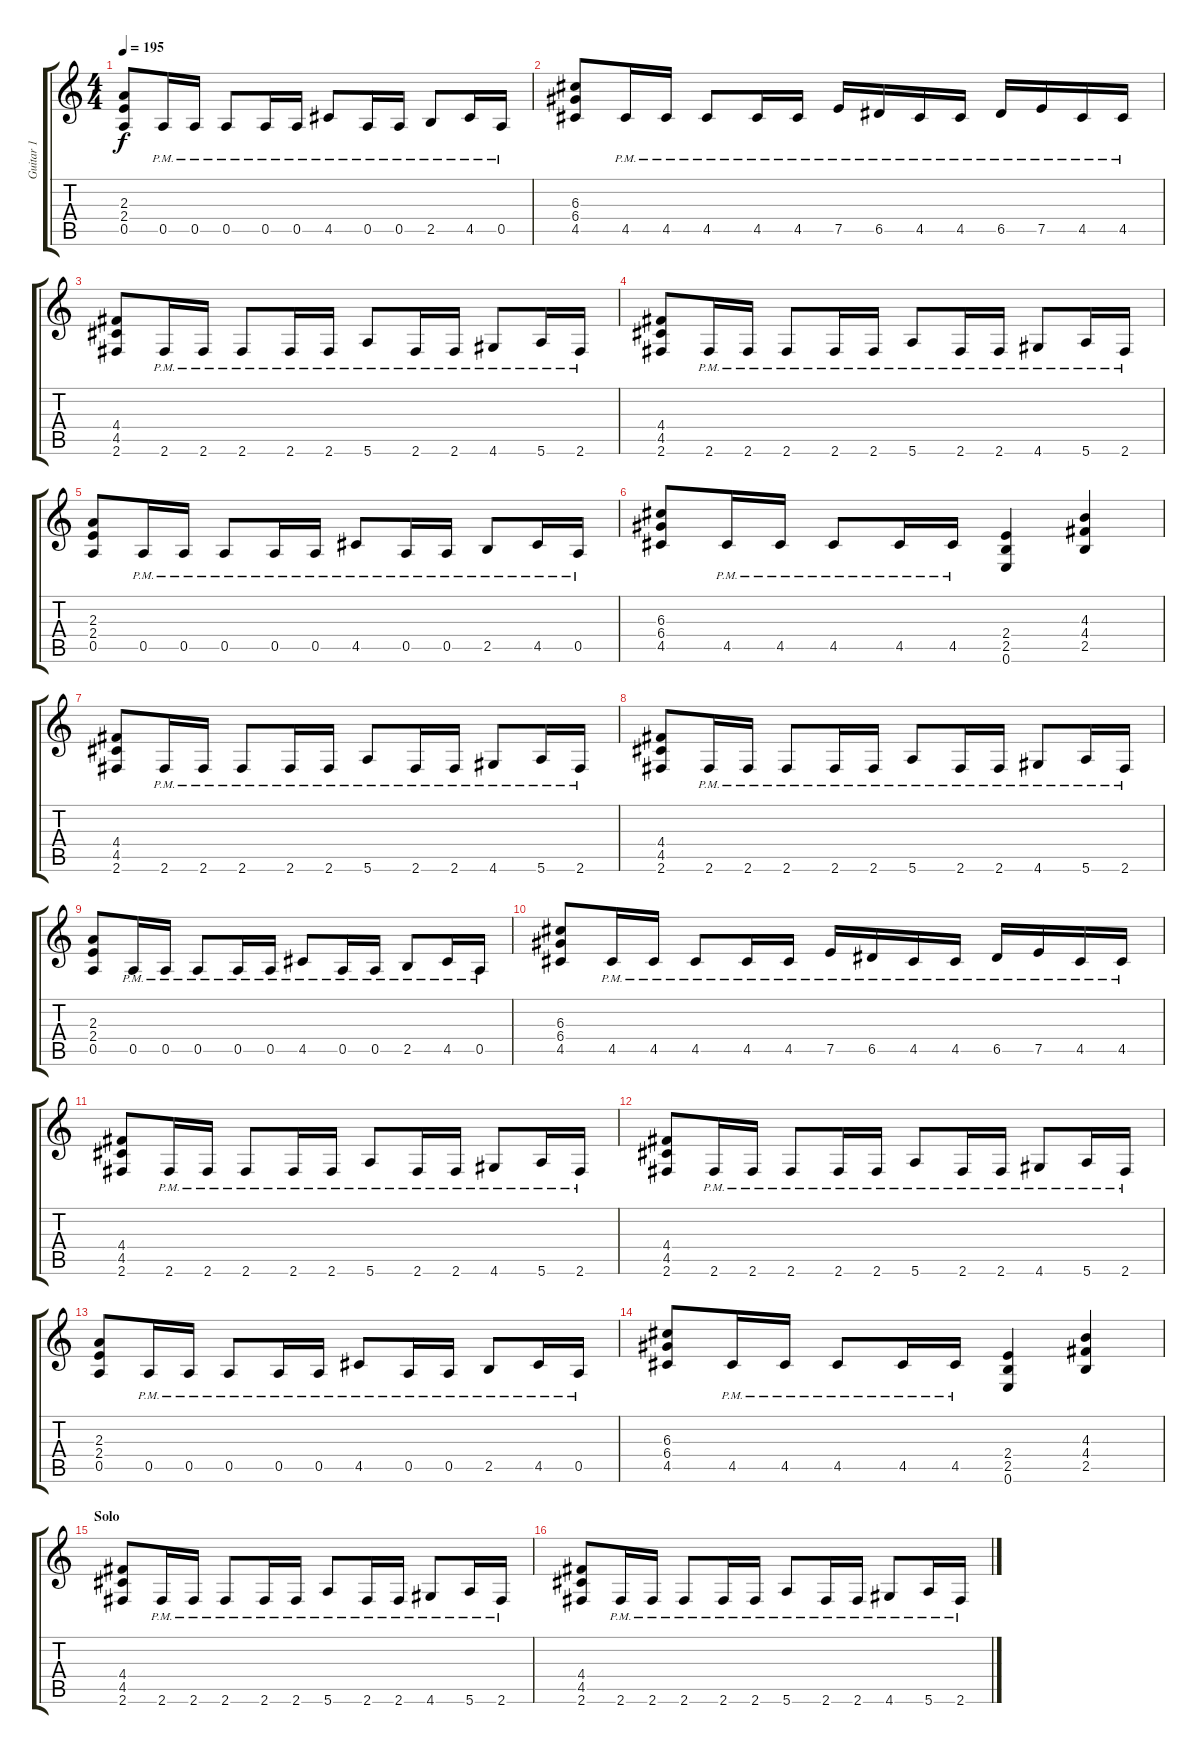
\track ("Guitar 1" "Guitar 1") {instrument distortionguitar}
\staff {score tabs}
\tuning (E4 B3 G3 D3 A2 E2) {hide}
\ts (4 4)
\tempo 195
\clef g2
\ks c
(2.3 2.4 0.5).8{dy f} 0.5{pm}.16 0.5{pm}.16 0.5{pm}.8 0.5{pm}.16 0.5{pm}.16 4.5{pm}.8 0.5{pm}.16 0.5{pm}.16 2.5{pm}.8 4.5{pm}.16 0.5{pm}.16 |
(6.3 6.4 4.5).8 4.5{pm}.16 4.5{pm}.16 4.5{pm}.8 4.5{pm}.16 4.5{pm}.16 7.5{pm}.16 6.5{pm}.16 4.5{pm}.16 4.5{pm}.16 6.5{pm}.16 7.5{pm}.16 4.5{pm}.16 4.5{pm}.16 |
(4.4 4.5 2.6).8 2.6{pm}.16 2.6{pm}.16 2.6{pm}.8 2.6{pm}.16 2.6{pm}.16 5.6{pm}.8 2.6{pm}.16 2.6{pm}.16 4.6{pm}.8 5.6{pm}.16 2.6{pm}.16 |
(4.4 4.5 2.6).8 2.6{pm}.16 2.6{pm}.16 2.6{pm}.8 2.6{pm}.16 2.6{pm}.16 5.6{pm}.8 2.6{pm}.16 2.6{pm}.16 4.6{pm}.8 5.6{pm}.16 2.6{pm}.16 |
(2.3 2.4 0.5).8 0.5{pm}.16 0.5{pm}.16 0.5{pm}.8 0.5{pm}.16 0.5{pm}.16 4.5{pm}.8 0.5{pm}.16 0.5{pm}.16 2.5{pm}.8 4.5{pm}.16 0.5{pm}.16 |
(6.3 6.4 4.5).8 4.5{pm}.16 4.5{pm}.16 4.5{pm}.8 4.5{pm}.16 4.5{pm}.16 (2.4 2.5 0.6).4 (4.3 4.4 2.5).4 |
(4.4 4.5 2.6).8 2.6{pm}.16 2.6{pm}.16 2.6{pm}.8 2.6{pm}.16 2.6{pm}.16 5.6{pm}.8 2.6{pm}.16 2.6{pm}.16 4.6{pm}.8 5.6{pm}.16 2.6{pm}.16 |
(4.4 4.5 2.6).8 2.6{pm}.16 2.6{pm}.16 2.6{pm}.8 2.6{pm}.16 2.6{pm}.16 5.6{pm}.8 2.6{pm}.16 2.6{pm}.16 4.6{pm}.8 5.6{pm}.16 2.6{pm}.16 |
(2.3 2.4 0.5).8 0.5{pm}.16 0.5{pm}.16 0.5{pm}.8 0.5{pm}.16 0.5{pm}.16 4.5{pm}.8 0.5{pm}.16 0.5{pm}.16 2.5{pm}.8 4.5{pm}.16 0.5{pm}.16 |
(6.3 6.4 4.5).8 4.5{pm}.16 4.5{pm}.16 4.5{pm}.8 4.5{pm}.16 4.5{pm}.16 7.5{pm}.16 6.5{pm}.16 4.5{pm}.16 4.5{pm}.16 6.5{pm}.16 7.5{pm}.16 4.5{pm}.16 4.5{pm}.16 |
(4.4 4.5 2.6).8 2.6{pm}.16 2.6{pm}.16 2.6{pm}.8 2.6{pm}.16 2.6{pm}.16 5.6{pm}.8 2.6{pm}.16 2.6{pm}.16 4.6{pm}.8 5.6{pm}.16 2.6{pm}.16 |
(4.4 4.5 2.6).8 2.6{pm}.16 2.6{pm}.16 2.6{pm}.8 2.6{pm}.16 2.6{pm}.16 5.6{pm}.8 2.6{pm}.16 2.6{pm}.16 4.6{pm}.8 5.6{pm}.16 2.6{pm}.16 |
(2.3 2.4 0.5).8 0.5{pm}.16 0.5{pm}.16 0.5{pm}.8 0.5{pm}.16 0.5{pm}.16 4.5{pm}.8 0.5{pm}.16 0.5{pm}.16 2.5{pm}.8 4.5{pm}.16 0.5{pm}.16 |
(6.3 6.4 4.5).8 4.5{pm}.16 4.5{pm}.16 4.5{pm}.8 4.5{pm}.16 4.5{pm}.16 (2.4 2.5 0.6).4 (4.3 4.4 2.5).4 |
\section ("" "Solo")
(4.4 4.5 2.6).8 2.6{pm}.16 2.6{pm}.16 2.6{pm}.8 2.6{pm}.16 2.6{pm}.16 5.6{pm}.8 2.6{pm}.16 2.6{pm}.16 4.6{pm}.8 5.6{pm}.16 2.6{pm}.16 |
(4.4 4.5 2.6).8 2.6{pm}.16 2.6{pm}.16 2.6{pm}.8 2.6{pm}.16 2.6{pm}.16 5.6{pm}.8 2.6{pm}.16 2.6{pm}.16 4.6{pm}.8 5.6{pm}.16 2.6{pm}.16
